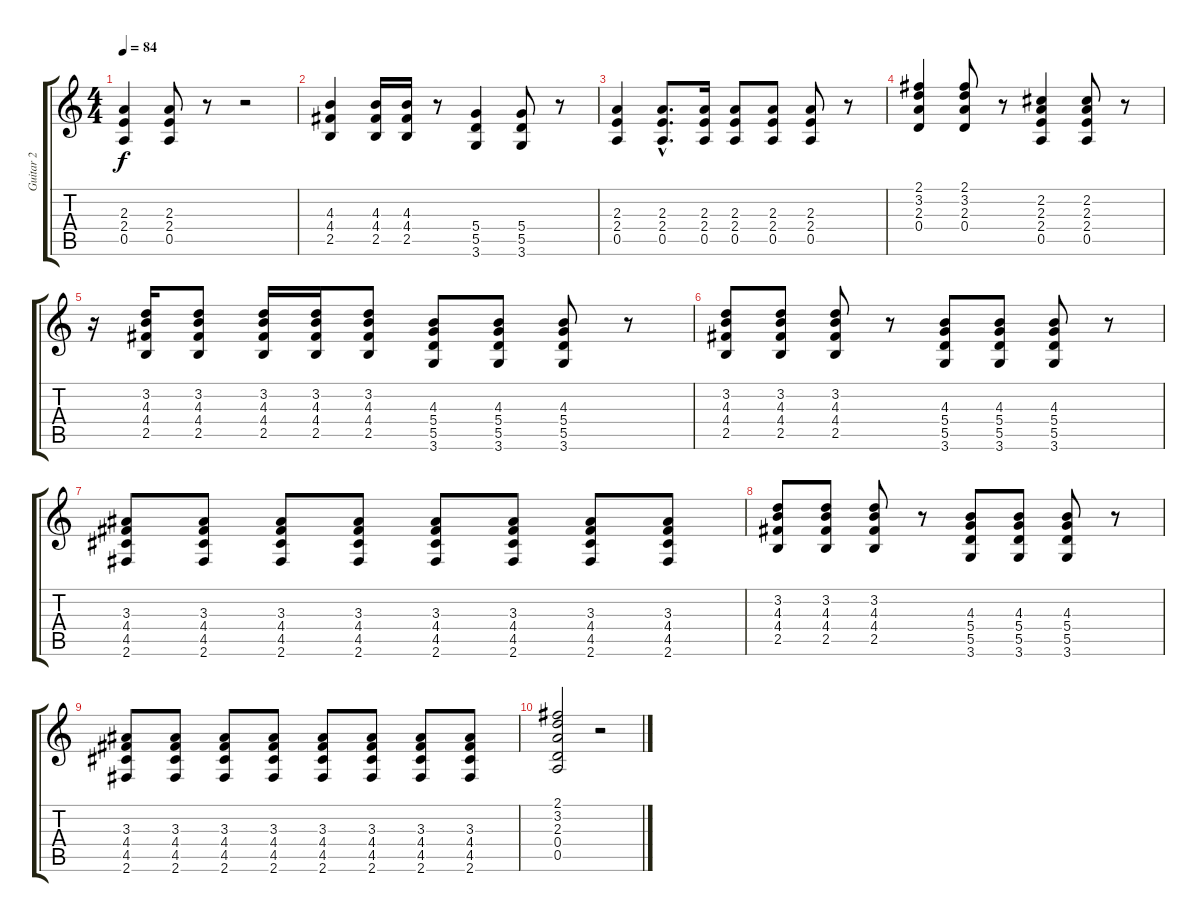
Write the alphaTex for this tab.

\track ("Guitar 2" "Guitar 2") {instrument acousticguitarnylon}
\staff {score tabs}
\tuning (E4 B3 G3 D3 A2 E2) {hide}
\ts (4 4)
\tempo 84
\clef g2
\ks c
(2.3 2.4 0.5).4{dy f} (2.3 2.4 0.5).8 r.8 r.2 |
(4.3 4.4 2.5).4 (4.3 4.4 2.5).16 (4.3 4.4 2.5).16 r.8 (5.4 5.5 3.6).4 (5.4 5.5 3.6).8 r.8 |
(2.3 2.4 0.5).4 (2.3{hac} 2.4{hac} 0.5{hac}).8{d} (2.3 2.4 0.5).16 (2.3 2.4 0.5).8 (2.3 2.4 0.5).8 (2.3 2.4 0.5).8 r.8 |
(2.1 3.2 2.3 0.4).4 (2.1 3.2 2.3 0.4).8 r.8 (2.2 2.3 2.4 0.5).4 (2.2 2.3 2.4 0.5).8 r.8 |
r.16 (3.2 4.3 4.4 2.5).16 (3.2 4.3 4.4 2.5).8 (3.2 4.3 4.4 2.5).16 (3.2 4.3 4.4 2.5).16 (3.2 4.3 4.4 2.5).8 (4.3 5.4 5.5 3.6).8 (4.3 5.4 5.5 3.6).8 (4.3 5.4 5.5 3.6).8 r.8 |
(3.2 4.3 4.4 2.5).8 (3.2 4.3 4.4 2.5).8 (3.2 4.3 4.4 2.5).8 r.8 (4.3 5.4 5.5 3.6).8 (4.3 5.4 5.5 3.6).8 (4.3 5.4 5.5 3.6).8 r.8 |
(3.3 4.4 4.5 2.6).8 (3.3 4.4 4.5 2.6).8 (3.3 4.4 4.5 2.6).8 (3.3 4.4 4.5 2.6).8 (3.3 4.4 4.5 2.6).8 (3.3 4.4 4.5 2.6).8 (3.3 4.4 4.5 2.6).8 (3.3 4.4 4.5 2.6).8 |
(3.2 4.3 4.4 2.5).8 (3.2 4.3 4.4 2.5).8 (3.2 4.3 4.4 2.5).8 r.8 (4.3 5.4 5.5 3.6).8 (4.3 5.4 5.5 3.6).8 (4.3 5.4 5.5 3.6).8 r.8 |
(3.3 4.4 4.5 2.6).8 (3.3 4.4 4.5 2.6).8 (3.3 4.4 4.5 2.6).8 (3.3 4.4 4.5 2.6).8 (3.3 4.4 4.5 2.6).8 (3.3 4.4 4.5 2.6).8 (3.3 4.4 4.5 2.6).8 (3.3 4.4 4.5 2.6).8 |
(2.1 3.2 2.3 0.4 0.5).2 r.2
